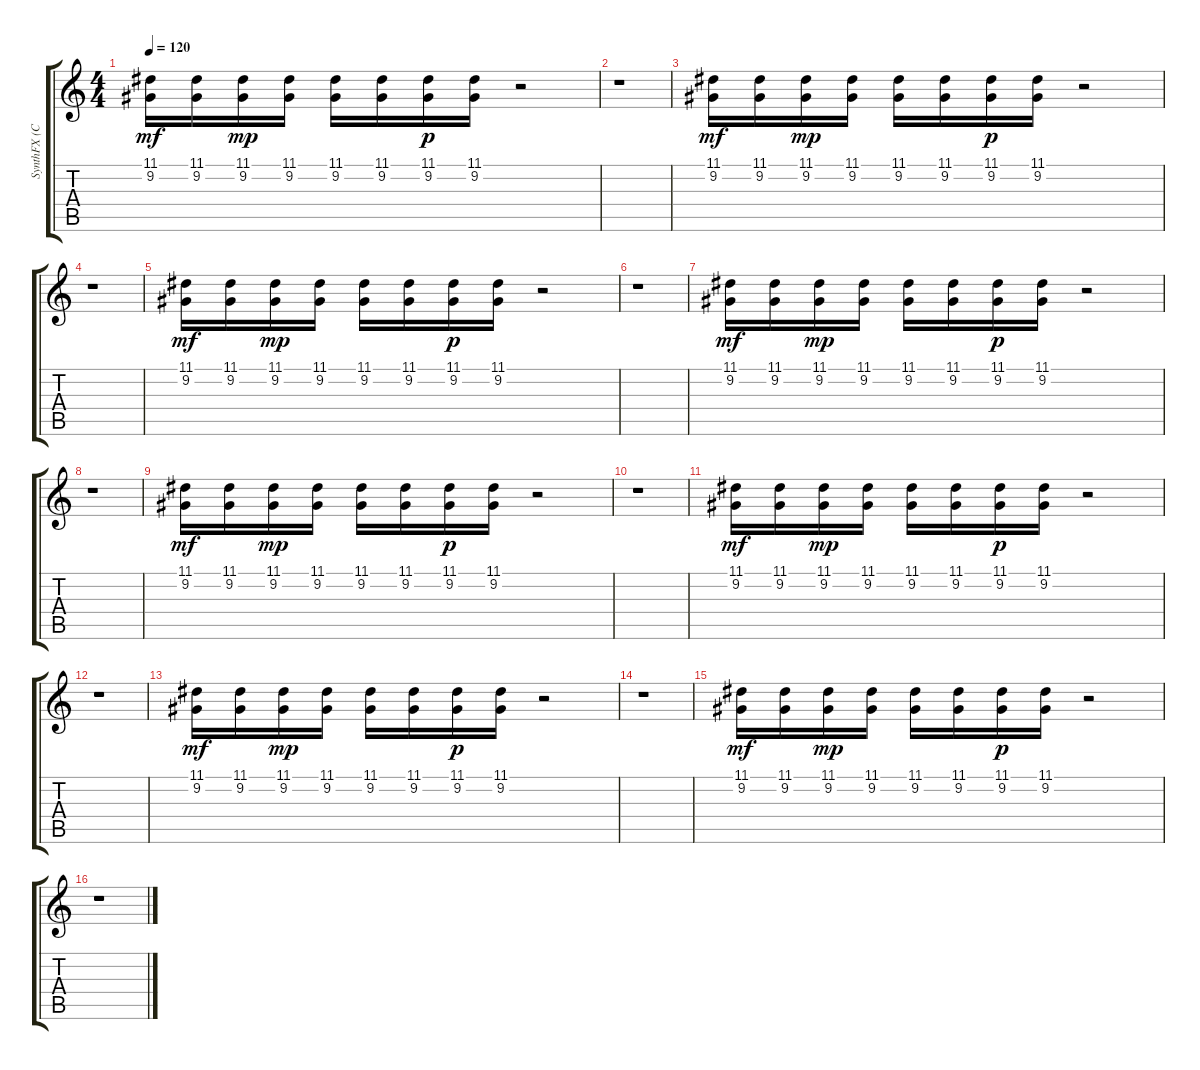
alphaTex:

\track ("SynthFX (Crystal)" "SynthFX (C") {instrument fx3crystal}
\staff {score tabs}
\tuning (E4 B3 G3 D3 A2 E2) {hide}
\ts (4 4)
\tempo 120
\clef g2
\ks c
(11.1 9.2).16{dy mf} (11.1 9.2).16 (11.1 9.2).16{dy mp} (11.1 9.2).16 (11.1 9.2).16 (11.1 9.2).16 (11.1 9.2).16{dy p} (11.1 9.2).16 r.2 |
r.1 |
(11.1 9.2).16{dy mf} (11.1 9.2).16 (11.1 9.2).16{dy mp} (11.1 9.2).16 (11.1 9.2).16 (11.1 9.2).16 (11.1 9.2).16{dy p} (11.1 9.2).16 r.2 |
r.1 |
(11.1 9.2).16{dy mf} (11.1 9.2).16 (11.1 9.2).16{dy mp} (11.1 9.2).16 (11.1 9.2).16 (11.1 9.2).16 (11.1 9.2).16{dy p} (11.1 9.2).16 r.2 |
r.1 |
(11.1 9.2).16{dy mf} (11.1 9.2).16 (11.1 9.2).16{dy mp} (11.1 9.2).16 (11.1 9.2).16 (11.1 9.2).16 (11.1 9.2).16{dy p} (11.1 9.2).16 r.2 |
r.1 |
(11.1 9.2).16{dy mf} (11.1 9.2).16 (11.1 9.2).16{dy mp} (11.1 9.2).16 (11.1 9.2).16 (11.1 9.2).16 (11.1 9.2).16{dy p} (11.1 9.2).16 r.2 |
r.1 |
(11.1 9.2).16{dy mf} (11.1 9.2).16 (11.1 9.2).16{dy mp} (11.1 9.2).16 (11.1 9.2).16 (11.1 9.2).16 (11.1 9.2).16{dy p} (11.1 9.2).16 r.2 |
r.1 |
(11.1 9.2).16{dy mf} (11.1 9.2).16 (11.1 9.2).16{dy mp} (11.1 9.2).16 (11.1 9.2).16 (11.1 9.2).16 (11.1 9.2).16{dy p} (11.1 9.2).16 r.2 |
r.1 |
(11.1 9.2).16{dy mf} (11.1 9.2).16 (11.1 9.2).16{dy mp} (11.1 9.2).16 (11.1 9.2).16 (11.1 9.2).16 (11.1 9.2).16{dy p} (11.1 9.2).16 r.2 |
r.1
